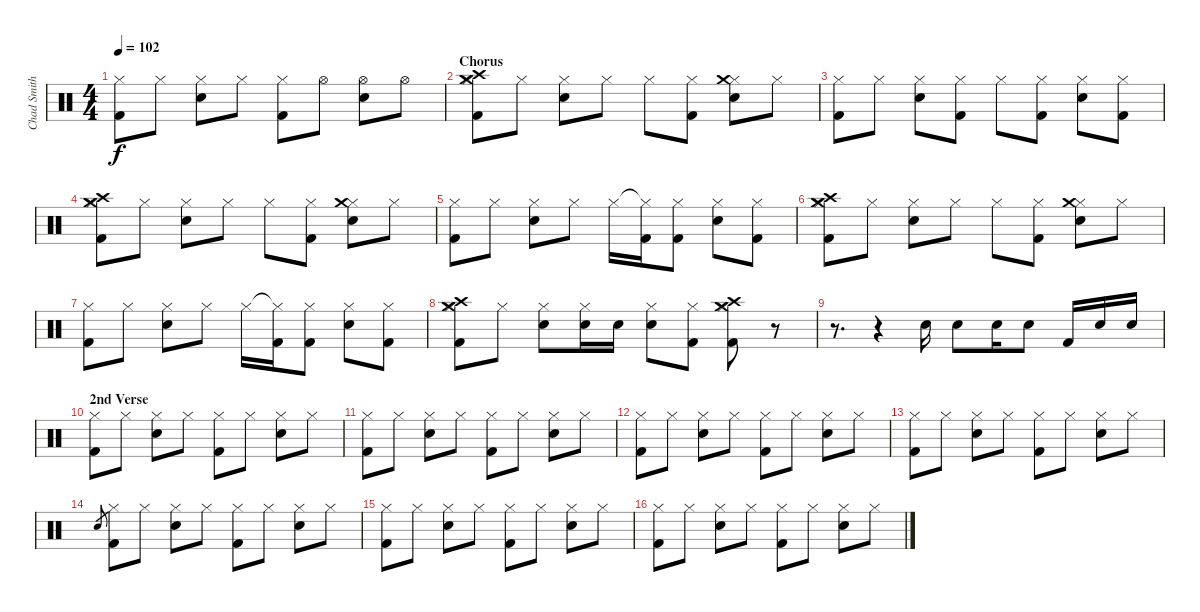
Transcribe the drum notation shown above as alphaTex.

\track ("Chad Smith" "Chad Smith") {instrument percussion}
\staff {score}
\articulation defaults
\ts (4 4)
\tempo 102
\clef neutral
\ks c
("Hi-Hat (closed)" "Kick (hit) 2").8{dy f} "Hi-Hat (closed)".8 ("Hi-Hat (closed)" "Electric Snare (hit)").8 "Hi-Hat (closed)".8 ("Hi-Hat (closed)" "Kick (hit) 2").8 "Hi-Hat (open)".8 ("Hi-Hat (open)" "Electric Snare (hit)").8 "Hi-Hat (open)".8 |
\section ("" "Chorus")
("Hi-Hat (closed)" "Kick (hit) 2" "Crash high (hit)" "Crash medium (hit)").8 "Hi-Hat (closed)".8 ("Hi-Hat (closed)" "Electric Snare (hit)").8 "Hi-Hat (closed)".8 "Hi-Hat (closed)".8 ("Hi-Hat (closed)" "Kick (hit) 2").8 ("Hi-Hat (closed)" "Electric Snare (hit)" "Crash medium (hit)").8 "Hi-Hat (closed)".8 |
("Hi-Hat (closed)" "Kick (hit) 2").8 "Hi-Hat (closed)".8 ("Hi-Hat (closed)" "Electric Snare (hit)").8 ("Hi-Hat (closed)" "Kick (hit) 2").8 "Hi-Hat (closed)".8 ("Hi-Hat (closed)" "Kick (hit) 2").8 ("Hi-Hat (closed)" "Electric Snare (hit)").8 ("Hi-Hat (closed)" "Kick (hit) 2").8 |
("Hi-Hat (closed)" "Kick (hit) 2" "Crash high (hit)" "Crash medium (hit)").8 "Hi-Hat (closed)".8 ("Hi-Hat (closed)" "Electric Snare (hit)").8 "Hi-Hat (closed)".8 "Hi-Hat (closed)".8 ("Hi-Hat (closed)" "Kick (hit) 2").8 ("Hi-Hat (closed)" "Electric Snare (hit)" "Crash medium (hit)").8 "Hi-Hat (closed)".8 |
("Hi-Hat (closed)" "Kick (hit) 2").8 "Hi-Hat (closed)".8 ("Hi-Hat (closed)" "Electric Snare (hit)").8 "Hi-Hat (closed)".8 "Hi-Hat (closed)".16 ("Hi-Hat (closed)"{t} "Kick (hit) 2").16 ("Hi-Hat (closed)" "Kick (hit) 2").8 ("Hi-Hat (closed)" "Electric Snare (hit)").8 ("Hi-Hat (closed)" "Kick (hit) 2").8 |
("Hi-Hat (closed)" "Kick (hit) 2" "Crash high (hit)" "Crash medium (hit)").8 "Hi-Hat (closed)".8 ("Hi-Hat (closed)" "Electric Snare (hit)").8 "Hi-Hat (closed)".8 "Hi-Hat (closed)".8 ("Hi-Hat (closed)" "Kick (hit) 2").8 ("Hi-Hat (closed)" "Electric Snare (hit)" "Crash medium (hit)").8 "Hi-Hat (closed)".8 |
("Hi-Hat (closed)" "Kick (hit) 2").8 "Hi-Hat (closed)".8 ("Hi-Hat (closed)" "Electric Snare (hit)").8 "Hi-Hat (closed)".8 "Hi-Hat (closed)".16 ("Hi-Hat (closed)"{t} "Kick (hit) 2").16 ("Hi-Hat (closed)" "Kick (hit) 2").8 ("Hi-Hat (closed)" "Electric Snare (hit)").8 ("Hi-Hat (closed)" "Kick (hit) 2").8 |
("Hi-Hat (closed)" "Kick (hit) 2" "Crash high (hit)" "Crash medium (hit)").8 "Hi-Hat (closed)".8 ("Hi-Hat (closed)" "Electric Snare (hit)").8 ("Hi-Hat (closed)" "Electric Snare (hit)").16 "Electric Snare (hit)".16 ("Hi-Hat (closed)" "Electric Snare (hit)").8 ("Hi-Hat (closed)" "Kick (hit) 2").8 ("Hi-Hat (closed)" "Kick (hit) 2" "Crash medium (hit)" "Crash high (hit)").8 r.8 |
r.8{d} r.4 "Electric Snare (hit)".16 "Electric Snare (hit)".8 "Electric Snare (hit)".16 "Electric Snare (hit)".8 "Kick (hit) 2".16 "Electric Snare (hit)".16 "Electric Snare (hit)".16 |
\section ("" "2nd Verse")
("Hi-Hat (closed)" "Kick (hit) 2").8 "Hi-Hat (closed)".8 ("Hi-Hat (closed)" "Electric Snare (hit)").8 "Hi-Hat (closed)".8 ("Hi-Hat (closed)" "Kick (hit) 2").8 "Hi-Hat (closed)".8 ("Hi-Hat (closed)" "Electric Snare (hit)").8 "Hi-Hat (closed)".8 |
("Hi-Hat (closed)" "Kick (hit) 2").8 "Hi-Hat (closed)".8 ("Hi-Hat (closed)" "Electric Snare (hit)").8 "Hi-Hat (closed)".8 ("Hi-Hat (closed)" "Kick (hit) 2").8 "Hi-Hat (closed)".8 ("Hi-Hat (closed)" "Electric Snare (hit)").8 "Hi-Hat (closed)".8 |
("Hi-Hat (closed)" "Kick (hit) 2").8 "Hi-Hat (closed)".8 ("Hi-Hat (closed)" "Electric Snare (hit)").8 "Hi-Hat (closed)".8 ("Hi-Hat (closed)" "Kick (hit) 2").8 "Hi-Hat (closed)".8 ("Hi-Hat (closed)" "Electric Snare (hit)").8 "Hi-Hat (closed)".8 |
("Hi-Hat (closed)" "Kick (hit) 2").8 "Hi-Hat (closed)".8 ("Hi-Hat (closed)" "Electric Snare (hit)").8 "Hi-Hat (closed)".8 ("Hi-Hat (closed)" "Kick (hit) 2").8 "Hi-Hat (closed)".8 ("Hi-Hat (closed)" "Electric Snare (hit)").8 "Hi-Hat (closed)".8 |
"Electric Snare (hit)".8{gr} ("Hi-Hat (closed)" "Kick (hit) 2").8 "Hi-Hat (closed)".8 ("Hi-Hat (closed)" "Electric Snare (hit)").8 "Hi-Hat (closed)".8 ("Hi-Hat (closed)" "Kick (hit) 2").8 "Hi-Hat (closed)".8 ("Hi-Hat (closed)" "Electric Snare (hit)").8 "Hi-Hat (closed)".8 |
("Hi-Hat (closed)" "Kick (hit) 2").8 "Hi-Hat (closed)".8 ("Hi-Hat (closed)" "Electric Snare (hit)").8 "Hi-Hat (closed)".8 ("Hi-Hat (closed)" "Kick (hit) 2").8 "Hi-Hat (closed)".8 ("Hi-Hat (closed)" "Electric Snare (hit)").8 "Hi-Hat (closed)".8 |
("Hi-Hat (closed)" "Kick (hit) 2").8 "Hi-Hat (closed)".8 ("Hi-Hat (closed)" "Electric Snare (hit)").8 "Hi-Hat (closed)".8 ("Hi-Hat (closed)" "Kick (hit) 2").8 "Hi-Hat (closed)".8 ("Hi-Hat (closed)" "Electric Snare (hit)").8 "Hi-Hat (closed)".8
